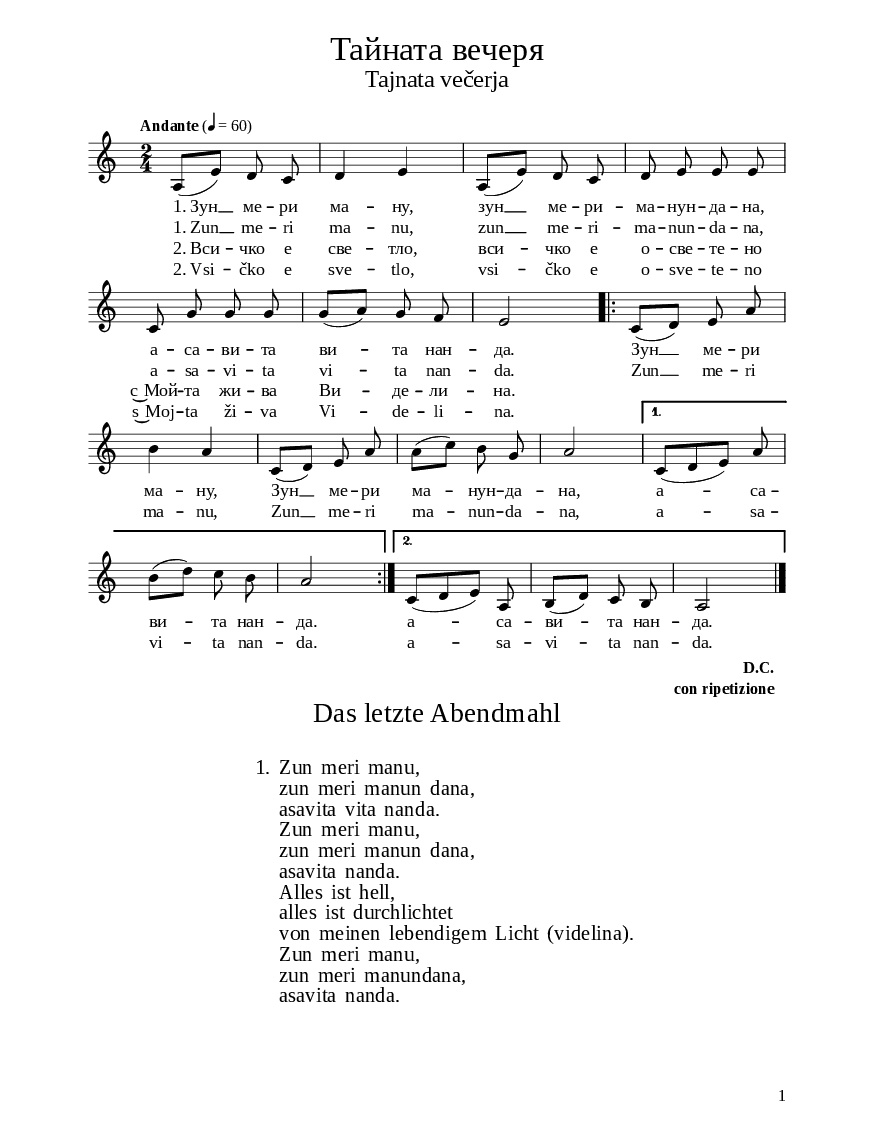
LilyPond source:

\version "2.24.2"

% include paper part and global functions
\include "include/globals.ily"

\bookpart {
  \label #'ref066_1
  \tocItem \markup "Тайната вечеря – Tajnata večerja"
  \include "include/bookpart-paper.ily"
  \score {
    \include "include/score-layout.ily"

    \new Voice \absolute  {
      \clef treble
      \key a \minor
      \time 2/4
      \tempoFunc "Andante" 4 "60"
      \autoBeamOff

      a8 ([ e'8 ]) d'8 c'8 | d'4 e'4 | a8 ([ e'8 ])  d'8 c'8 | d'8 e'8 e'8 e'8 \break |
      c'8 g'8 g'8 g'8 | g'8 ([a'8]) g'8 f'8 | e'2 \repeat volta 2 {
        c'8 ([ d'8 ]) e'8 a'8 |\break
        b'4 a'4 | c'8 ([ d'8 ]) e'8 a'8 | a'8 ([ c''8 ]) b'8 g'8 | a'2 |
      } \alternative {
        {
          c'8 ([ d' e' ]) a'  | \break
          b'8 ([ d''8 ]) c''8 b'8 | a'2 |
        } {  c'8 ([ d'8 e'8 ]) a8 | b8 ([ d'8 ]) c'8 b8 | a2 | \bar "|." \break }
      }
    }

    \addlyrics {
      "1. Зун" __ ме -- ри ма -- ну, зун __ ме -- ри -- ма -- нун -- да -- на,
      а -- са -- ви -- та ви -- та нан -- да. Зун __ ме -- ри
      ма -- ну, Зун __ ме -- ри ма -- нун -- да -- на, а -- са --
      ви -- та  нан -- да.  а -- са -- ви -- та  нан -- да.
    }

    \addlyrics {
      "1. Zun" __ me -- ri ma -- nu, zun __ me -- ri -- ma -- nun -- da -- na,
      a -- sa -- vi -- ta vi -- ta nan -- da. Zun __ me -- ri
      ma -- nu, Zun __ me -- ri ma -- nun -- da -- na, a -- sa --
      vi -- ta  nan -- da.  a -- sa -- vi -- ta  nan -- da.
    }

    \addlyrics {
      "2. Вси" -- чко е све -- тло, вси -- чко е о -- све -- те -- но
      с~Мой -- та жи -- ва Ви -- де -- ли -- на.
    }

  \addlyrics {
      "2. Vsi" -- čko e sve -- tlo, vsi -- čko e o -- sve -- te -- no
      s~Moj -- ta ži -- va Vi -- de -- li -- na.
    }

    \header {
      title = \titleFunc "Тайната вечеря" "Tajnata večerja"
    }

    \midi{}

  } % score
  \markup \dc-two "D.C." "con ripetizione"


  % include foreign translation(s) of the song
  \version "2.22.1"

\markup \fill-line { \fontsize #deTitleFontSize "Das letzte Abendmahl" }
\markup \null
\markup \null
\markup \fontsize #deCoupletFontSize {
  \hspace #16
  \override #`(baseline-skip . ,deCoupletBaselineSkip)

  \column {
     \line { " " }
      \line { 1.  Zun meri manu, }
      \line {   "   " zun meri manun dana, }
      \line {   "   " asavita vita nanda. }
      \line {   "   " Zun meri manu, }
      \line {   "   " zun meri manun dana, }

\line {   "   " asavita nanda. }

\line {   "   " Alles ist hell, }

\line {   "   " alles ist durchlichtet }

\line {   "   " von meinen lebendigem Licht (videlina). }

\line {   "   " Zun meri manu, }

\line {   "   " zun meri manundana, }

\line {   "   " asavita nanda. }
    }
}


} % bookpart
